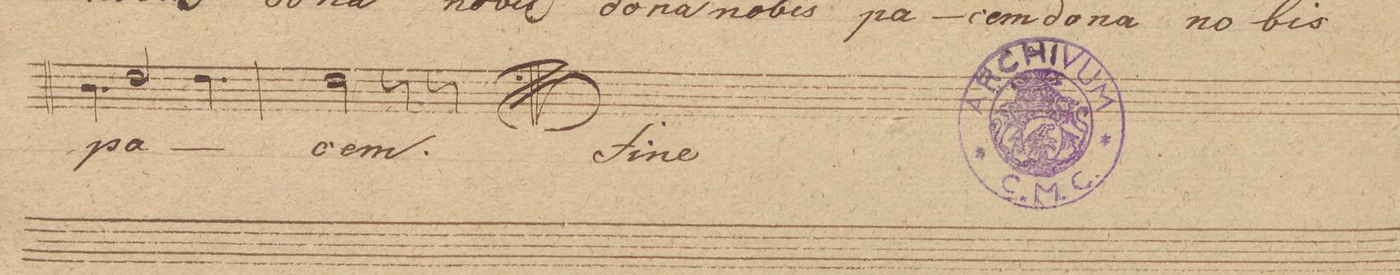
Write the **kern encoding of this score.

**kern	**text	**dynam
*I"Tenore 2do	*	*
*clefC4	*	*
*k[]	*	*
*M6/8	*	*
*^	*	*
2.c/	4.A\	pa-	.
.	4.c\	.	.
*v	*v	*	*
=84	=84	=84
2c\	-cem.	.
8r	.	.
8r	.	.
==	==	==
*-	*-	*-
